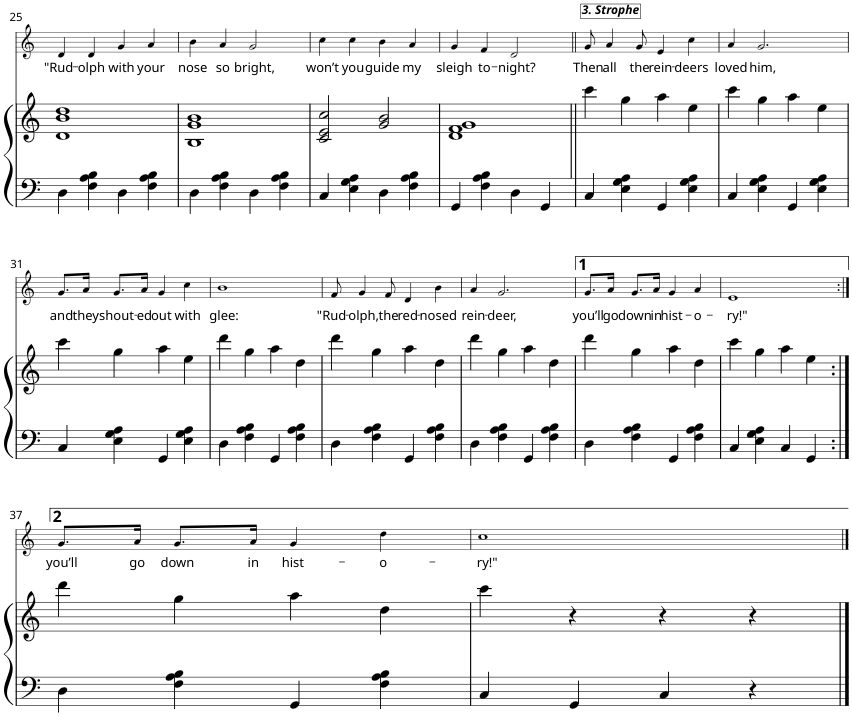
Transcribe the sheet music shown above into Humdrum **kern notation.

**kern	**kern	**kern	**text
*part2	*part2	*part1	*part1
*staff3	*staff2	*staff1	*staff1
*I"[Piano] (a)	*	*I"Voice	*
*I'Pno	*	*	*
!!LO:PB:g=z
*clefF4	*clefG2	*clefG2	*
*k[]	*k[]	*k[]	*
*M4/4	*M4/4	*M4/4	*
=25	=25	=25	=25
!	!	!	!LO:LY:b
4D\	1d 1b 1dd	4d/	"Rud-
!	!	!	!LO:LY:b
4F\ 4A\ 4B\	.	4d/	-olph
!	!	!	!LO:LY:b
4D\	.	4g/	with
!	!	!	!LO:LY:b
4F\ 4A\ 4B\	.	4a/	your
=26	=26	=26	=26
!	!	!	!LO:LY:b
4D\	1B 1g 1b	4b\	nose
!	!	!	!LO:LY:b
4F\ 4A\ 4B\	.	4a/	so
!	!	!	!LO:LY:b
4D\	.	2g/	bright,
4F\ 4A\ 4B\	.	.	.
=27	=27	=27	=27
!	!	!	!LO:LY:b
4C/	2c/ 2e/ 2cc/	4cc\	won’t
!	!	!	!LO:LY:b
4E\ 4G\ 4A\	.	4cc\	you
!	!	!	!LO:LY:b
4D\	2g/ 2b/	4b\	guide
!	!	!	!LO:LY:b
4F\ 4A\ 4B\	.	4a/	my
=28	=28	=28	=28
!	!	!	!LO:LY:b
4GG/	1d 1f 1g	4g/	sleigh
!	!	!	!LO:LY:b
4F\ 4A\ 4B\	.	4f/	to-
!	!	!	!LO:LY:b
4D\	.	2d/	-night?
4GG/	.	.	.
=29||	=29||	=29||	=29||
!	!	!LO:TX:a:Bi:t=3. Strophe	!
!	!	!	!LO:LY:b
4C/	4ccc\	8g/	Then
!	!	!	!LO:LY:b
.	.	4a/	all
4E\ 4G\ 4A\	4gg\	.	.
!	!	!	!LO:LY:b
.	.	8g/	the
!	!	!	!LO:LY:b
4GG/	4aa\	4e/	rein-
!	!	!	!LO:LY:b
4E\ 4G\ 4A\	4ee\	4cc\	-deers
=30	=30	=30	=30
!	!	!	!LO:LY:b
4C/	4ccc\	4a/	loved
!	!	!	!LO:LY:b
4E\ 4G\ 4A\	4gg\	2.g/	him,
4GG/	4aa\	.	.
4E\ 4G\ 4A\	4ee\	.	.
!!LO:LB:g=z
=31	=31	=31	=31
!	!	!	!LO:LY:b
4C/	4ccc\	8.g/L	and
!	!	!	!LO:LY:b
.	.	16a/Jk	they
!	!	!	!LO:LY:b
4E\ 4G\ 4A\	4gg\	8.g/L	shout-
!	!	!	!LO:LY:b
.	.	16a/Jk	-ed
!	!	!	!LO:LY:b
4GG/	4aa\	4g/	out
!	!	!	!LO:LY:b
4E\ 4G\ 4A\	4ee\	4cc\	with
=32	=32	=32	=32
!	!	!	!LO:LY:b
4D\	4ddd\	1b	glee:
4F\ 4A\ 4B\	4gg\	.	.
4GG/	4aa\	.	.
4F\ 4A\ 4B\	4dd\	.	.
=33	=33	=33	=33
!	!	!	!LO:LY:b
4D\	4ddd\	8f/	"Rud-
!	!	!	!LO:LY:b
.	.	4g/	-olph,
4F\ 4A\ 4B\	4gg\	.	.
!	!	!	!LO:LY:b
.	.	8f/	the
!	!	!	!LO:LY:b
4GG/	4aa\	4d/	red-
!	!	!	!LO:LY:b
4F\ 4A\ 4B\	4dd\	4b\	-nosed
=34	=34	=34	=34
!	!	!	!LO:LY:b
4D\	4ddd\	4a/	rein-
!	!	!	!LO:LY:b
4F\ 4A\ 4B\	4gg\	2.g/	-deer,
4GG/	4aa\	.	.
4F\ 4A\ 4B\	4dd\	.	.
=35	=35	=35	=35
!	!	!	!LO:LY:b
4D\	4ddd\	8.g/L	you’ll
!	!	!	!LO:LY:b
.	.	16a/Jk	go
!	!	!	!LO:LY:b
4F\ 4A\ 4B\	4gg\	8.g/L	down
!	!	!	!LO:LY:b
.	.	16a/Jk	in
!	!	!	!LO:LY:b
4GG/	4aa\	4g/	hist-
!	!	!	!LO:LY:b
4F\ 4A\ 4B\	4dd\	4a/	-o-
=36	=36	=36	=36
!	!	!	!LO:LY:b
4C/	4ccc\	1e	-ry!"
4E\ 4G\ 4A\	4gg\	.	.
4C/	4aa\	.	.
4GG/	4ee\	.	.
!!LO:LB:g=z
=37:|!	=37:|!	=37:|!	=37:|!
!	!	!	!LO:LY:b
4D\	4ddd\	8.g/L	you’ll
!	!	!	!LO:LY:b
.	.	16a/Jk	go
!	!	!	!LO:LY:b
4F\ 4A\ 4B\	4gg\	8.g/L	down
!	!	!	!LO:LY:b
.	.	16a/Jk	in
!	!	!	!LO:LY:b
4GG/	4aa\	4g/	hist-
!	!	!	!LO:LY:b
4F\ 4A\ 4B\	4dd\	4dd\	-o-
=38	=38	=38	=38
!	!	!	!LO:LY:b
4C/	4ccc\	1cc	-ry!"
4GG/	4r	.	.
4C/	4r	.	.
4r	4r	.	.
==	==	==	==
*-	*-	*-	*-
